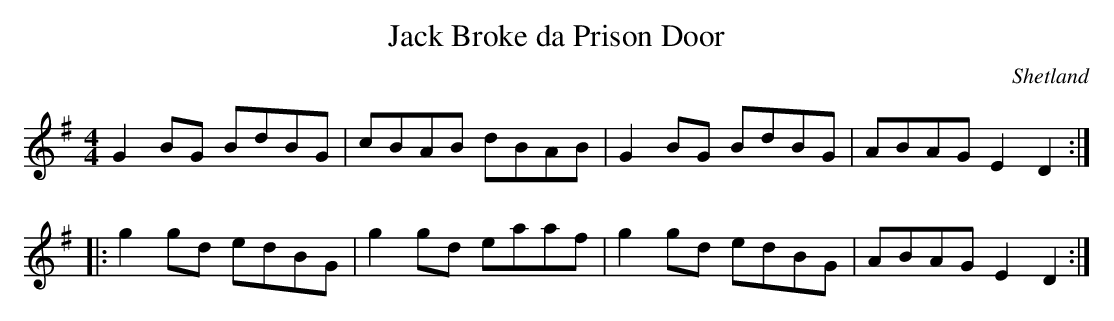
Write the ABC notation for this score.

X:1
T:Jack Broke da Prison Door
M:4/4
O:Shetland
K:G major
G2BG BdBG|cBAB dBAB|G2BG BdBG|ABAG E2D2::
g2gd edBG|g2gd eaaf|g2gd edBG|ABAG E2D2:|
